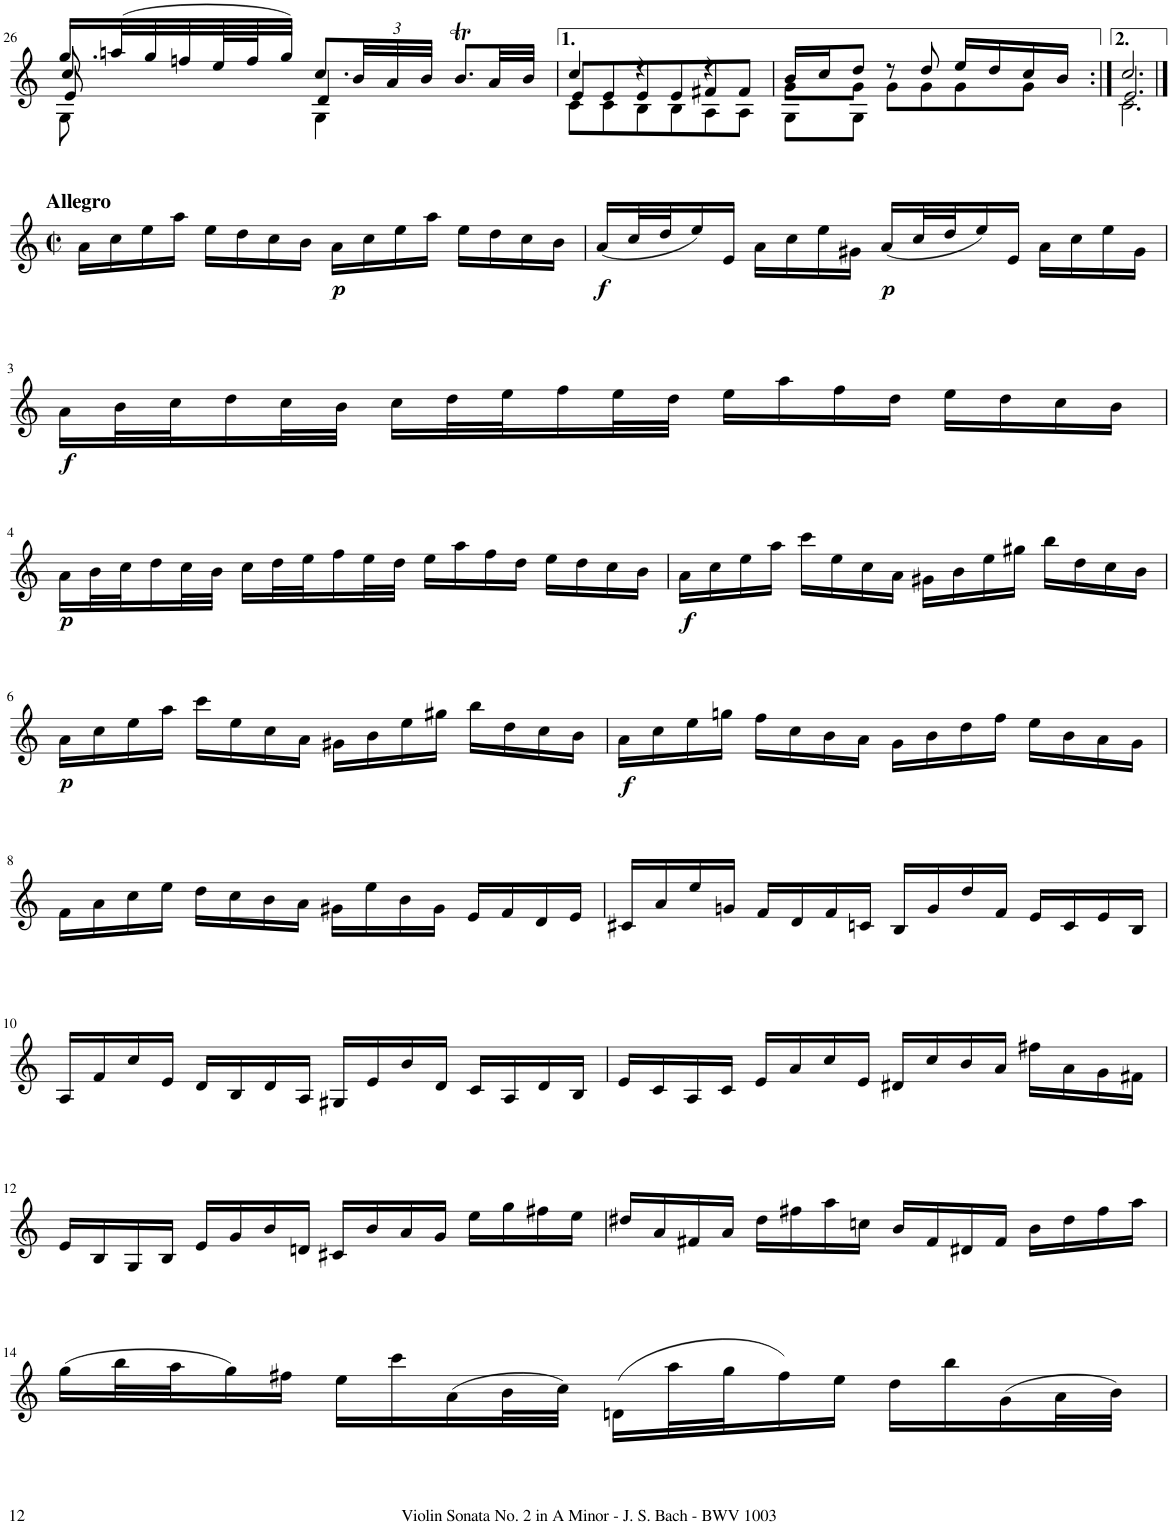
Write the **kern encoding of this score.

**kern	**dynam
*part1	*part1
*staff1	*staff1
*I"Violin	*
*I'Vln.	*
!!LO:PB:g=z
*clefG2	*
*k[]	*
*M3/4	*
=26	=26
*^	*
*	*^	*
*	*	*^	*
16.gg/LL	8G\	8cc/	8e/	.
(32aan/L	.	.	.	.
32gg/	8ryy	8ryy	8ryy	.
32ffn/	.	.	.	.
64ee/L	.	.	.	.
64ff/J	.	.	.	.
32gg/JJJ)	.	.	.	.
8.cc/L	4G\	4d/	4ryy	.
*Xbrackettup	*	*	*	*
48b/LL	.	.	.	.
48a/	.	.	.	.
48b/JJJ	.	.	.	.
8.bt/L	4ryy	4ryy	4ryy	.
32a/LL	.	.	.	.
32b/JJJ	.	.	.	.
*	*	*v	*v	*
=27	=27	=27	=27
4cc/	8c\L	8e/L	.
.	8c\	8e/	.
4r	8B\	8e/	.
.	8B\	8e/	.
4r	8A\	8f#X/	.
.	8A\J	8f#/J	.
=28	=28	=28	=28
16b/LL	8G\L	8g\L	.
16cc/J	.	.	.
8dd/J	8G\J	8g\J	.
8r	8g\L	4ryy	.
8dd/	8g\	.	.
16ee/LL	8g\	4ryy	.
16dd/	.	.	.
16cc/	8g\J	.	.
16b/JJ	.	.	.
=29:|!	=29:|!	=29:|!	=29:|!
2.cc/	2.c\	2.e/	.
*v	*v	*v	*
!!LO:LB:g=z
==1	==1
*M2/2	*
*met(c|)	*
*^	*
*	*^	*
!LO:TX:a:B:t=Allegro	!	!	!
*v	*v	*v	*
16a\LL	.
16cc\	.
16ee\	.
16aa\JJ	.
16ee\LL	.
16dd\	.
16cc\	.
16b\JJ	.
!	!LO:DY:b
16a\LL	p
16cc\	.
16ee\	.
16aa\JJ	.
16ee\LL	.
16dd\	.
16cc\	.
16b\JJ	.
=2	=2
!	!LO:DY:b
(16a/LL	f
32cc/L	.
32dd/J	.
16ee/)	.
16e/JJ	.
16a\LL	.
16cc\	.
16ee\	.
16g#X\JJ	.
!	!LO:DY:b
(16a/LL	p
32cc/L	.
32dd/J	.
16ee/)	.
16e/JJ	.
16a\LL	.
16cc\	.
16ee\	.
16g#\JJ	.
!!LO:LB:g=z
=3	=3
!	!LO:DY:b
16a\LL	f
32b\L	.
32cc\J	.
16dd\	.
32cc\L	.
32b\JJJ	.
16cc\LL	.
32dd\L	.
32ee\J	.
16ff\	.
32ee\L	.
32dd\JJJ	.
16ee\LL	.
16aa\	.
16ff\	.
16dd\JJ	.
16ee\LL	.
16dd\	.
16cc\	.
16b\JJ	.
!!LO:LB:g=z
=4	=4
!	!LO:DY:b
16a\LL	p
32b\L	.
32cc\J	.
16dd\	.
32cc\L	.
32b\JJJ	.
16cc\LL	.
32dd\L	.
32ee\J	.
16ff\	.
32ee\L	.
32dd\JJJ	.
16ee\LL	.
16aa\	.
16ff\	.
16dd\JJ	.
16ee\LL	.
16dd\	.
16cc\	.
16b\JJ	.
=5	=5
!	!LO:DY:b
16a\LL	f
16cc\	.
16ee\	.
16aa\JJ	.
16ccc\LL	.
16ee\	.
16cc\	.
16a\JJ	.
16g#X\LL	.
16b\	.
16ee\	.
16gg#X\JJ	.
16bb\LL	.
16dd\	.
16cc\	.
16b\JJ	.
!!LO:LB:g=z
=6	=6
!	!LO:DY:b
16a\LL	p
16cc\	.
16ee\	.
16aa\JJ	.
16ccc\LL	.
16ee\	.
16cc\	.
16a\JJ	.
16g#X\LL	.
16b\	.
16ee\	.
16gg#X\JJ	.
16bb\LL	.
16dd\	.
16cc\	.
16b\JJ	.
=7	=7
!	!LO:DY:b
16a\LL	f
16cc\	.
16ee\	.
16ggn\JJ	.
16ff\LL	.
16cc\	.
16b\	.
16a\JJ	.
16g\LL	.
16b\	.
16dd\	.
16ff\JJ	.
16ee\LL	.
16b\	.
16a\	.
16g\JJ	.
!!LO:LB:g=z
=8	=8
16f\LL	.
16a\	.
16cc\	.
16ee\JJ	.
16dd\LL	.
16cc\	.
16b\	.
16a\JJ	.
16g#X\LL	.
16ee\	.
16b\	.
16g#\JJ	.
16e/LL	.
16f/	.
16d/	.
16e/JJ	.
=9	=9
16c#X/LL	.
16a/	.
16ee/	.
16gn/JJ	.
16f/LL	.
16d/	.
16f/	.
16cn/JJ	.
16B/LL	.
16g/	.
16dd/	.
16f/JJ	.
16e/LL	.
16c/	.
16e/	.
16B/JJ	.
!!LO:LB:g=z
=10	=10
16A/LL	.
16f/	.
16cc/	.
16e/JJ	.
16d/LL	.
16B/	.
16d/	.
16A/JJ	.
16G#X/LL	.
16e/	.
16b/	.
16d/JJ	.
16c/LL	.
16A/	.
16d/	.
16B/JJ	.
=11	=11
16e/LL	.
16c/	.
16A/	.
16c/JJ	.
16e/LL	.
16a/	.
16cc/	.
16e/JJ	.
16d#X/LL	.
16cc/	.
16b/	.
16a/JJ	.
16ff#X\LL	.
16a\	.
16g\	.
16f#X\JJ	.
!!LO:LB:g=z
=12	=12
16e/LL	.
16B/	.
16G/	.
16B/JJ	.
16e/LL	.
16g/	.
16b/	.
16dn/JJ	.
16c#X/LL	.
16b/	.
16a/	.
16g/JJ	.
16ee\LL	.
16gg\	.
16ff#X\	.
16ee\JJ	.
=13	=13
16dd#X/LL	.
16a/	.
16f#X/	.
16a/JJ	.
16dd#\LL	.
16ff#X\	.
16aa\	.
16ccn\JJ	.
16b/LL	.
16f#/	.
16d#X/	.
16f#/JJ	.
16b\LL	.
16dd#\	.
16ff#\	.
16aa\JJ	.
!!LO:LB:g=z
=14	=14
(16gg\LL	.
32bb\L	.
32aa\J	.
16gg\)	.
16ff#X\JJ	.
16ee\LL	.
16ccc\	.
(16a\	.
32b\L	.
32cc\JJJ)	.
(16dn\LL	.
32aa\L	.
32gg\J	.
16ff#\)	.
16ee\JJ	.
16dd\LL	.
16bb\	.
(16g\	.
32a\L	.
32b\JJJ)	.
=	=
*-	*-
